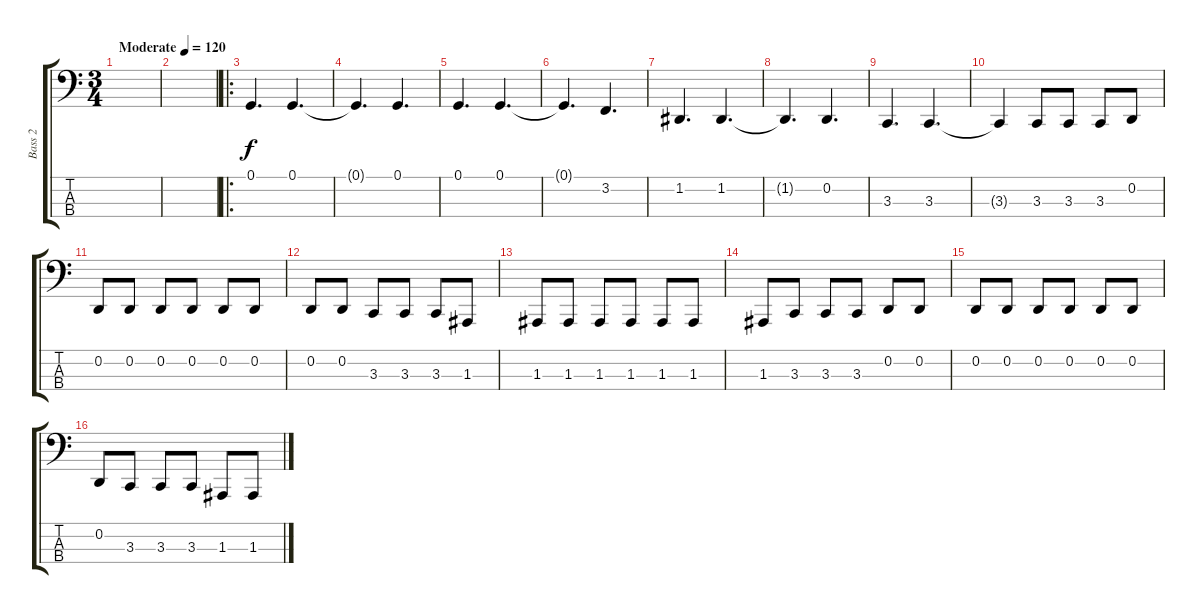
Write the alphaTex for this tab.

\track ("Bass 2" "Bass 2") {instrument synthbrass2}
\staff {score tabs}
\tuning (G2 D2 A1 E1) {hide}
\ts (3 4)
\tempo (120 "Moderate")
\clef f4
\ks c
|
|
\ro
0.1.4{d} 0.1.4{d} |
0.1{t}.4{d} 0.1.4{d} |
0.1.4{d} 0.1.4{d} |
0.1{t}.4{d} 3.2.4{d} |
1.2.4{d} 1.2.4{d} |
1.2{t}.4{d} 0.2.4{d} |
3.3.4{d} 3.3.4{d} |
3.3{t}.4 3.3.8 3.3.8 3.3.8 0.2.8 |
0.2.8 0.2.8 0.2.8 0.2.8 0.2.8 0.2.8 |
0.2.8 0.2.8 3.3.8 3.3.8 3.3.8 1.3.8 |
1.3.8 1.3.8 1.3.8 1.3.8 1.3.8 1.3.8 |
1.3.8 3.3.8 3.3.8 3.3.8 0.2.8 0.2.8 |
0.2.8 0.2.8 0.2.8 0.2.8 0.2.8 0.2.8 |
0.2.8 3.3.8 3.3.8 3.3.8 1.3.8 1.3.8
